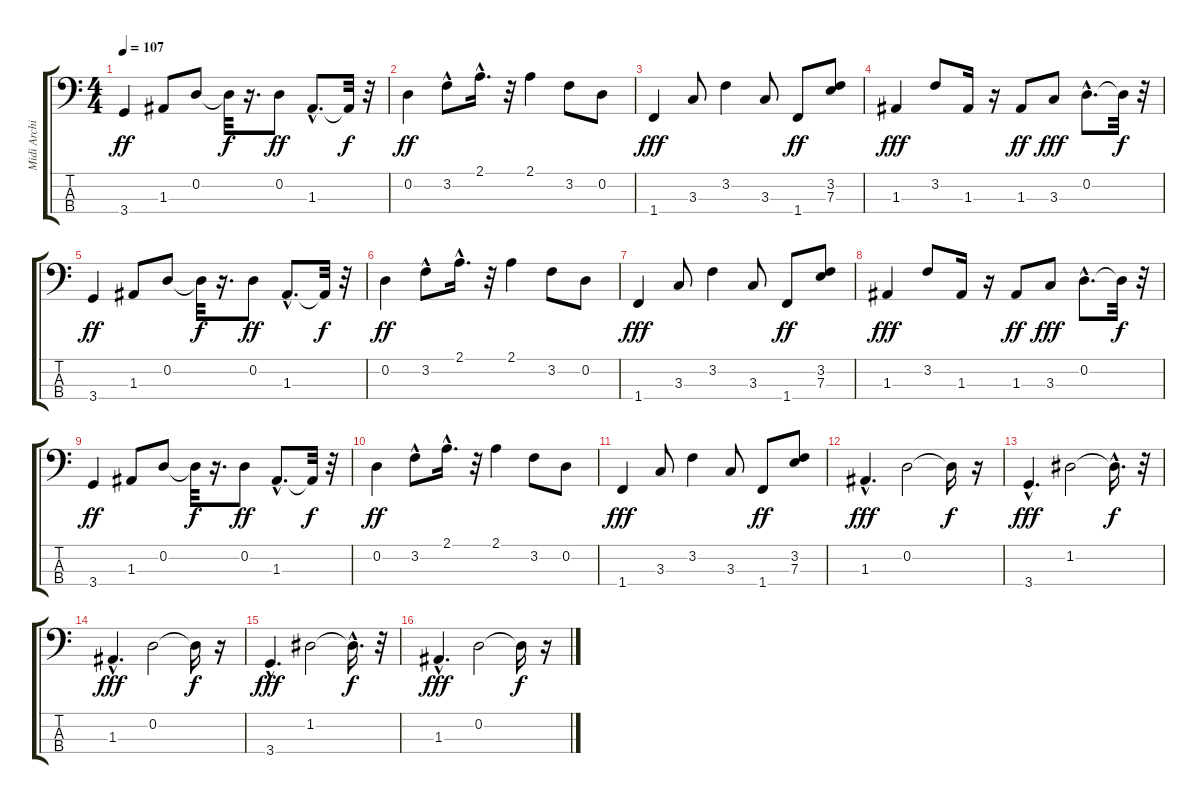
\track ("Midi Archiv" "Midi Archi") {instrument electricbassfinger}
\staff {score tabs}
\tuning (G2 D2 A1 E1) {hide}
\ts (4 4)
\tempo 107
\clef f4
\ks c
3.4.4{dy ff} 1.3.8 0.2.8 0.2{t}.32{dy f} r.16{d} 0.2.8{dy ff} 1.3{hac}.8{d} 1.3{t}.32{dy f} r.32 |
0.2.4{dy ff} 3.2{hac}.8 2.1{hac}.16{d} r.32 2.1.4 3.2.8 0.2.8 |
1.4.4{dy fff} 3.3.8 3.2.4 3.3.8 1.4.8{dy ff} (3.2 7.3).8 |
1.3.4{dy fff} 3.2.8 1.3.16 r.16 1.3.8{dy ff} 3.3.8{dy fff} 0.2{hac}.8{d} 0.2{t}.32{dy f} r.32 |
3.4.4{dy ff} 1.3.8 0.2.8 0.2{t}.32{dy f} r.16{d} 0.2.8{dy ff} 1.3{hac}.8{d} 1.3{t}.32{dy f} r.32 |
0.2.4{dy ff} 3.2{hac}.8 2.1{hac}.16{d} r.32 2.1.4 3.2.8 0.2.8 |
1.4.4{dy fff} 3.3.8 3.2.4 3.3.8 1.4.8{dy ff} (3.2 7.3).8 |
1.3.4{dy fff} 3.2.8 1.3.16 r.16 1.3.8{dy ff} 3.3.8{dy fff} 0.2{hac}.8{d} 0.2{t}.32{dy f} r.32 |
3.4.4{dy ff} 1.3.8 0.2.8 0.2{t}.32{dy f} r.16{d} 0.2.8{dy ff} 1.3{hac}.8{d} 1.3{t}.32{dy f} r.32 |
0.2.4{dy ff} 3.2{hac}.8 2.1{hac}.16{d} r.32 2.1.4 3.2.8 0.2.8 |
1.4.4{dy fff} 3.3.8 3.2.4 3.3.8 1.4.8{dy ff} (3.2 7.3).8 |
1.3{hac}.4{d dy fff} 0.2.2 0.2{t}.16{dy f} r.16 |
3.4{hac}.4{d dy fff} 1.2.2 1.2{hac t}.16{d dy f} r.32 |
1.3{hac}.4{d dy fff} 0.2.2 0.2{t}.16{dy f} r.16 |
3.4{hac}.4{d dy fff} 1.2.2 1.2{hac t}.16{d dy f} r.32 |
1.3{hac}.4{d dy fff} 0.2.2 0.2{t}.16{dy f} r.16
